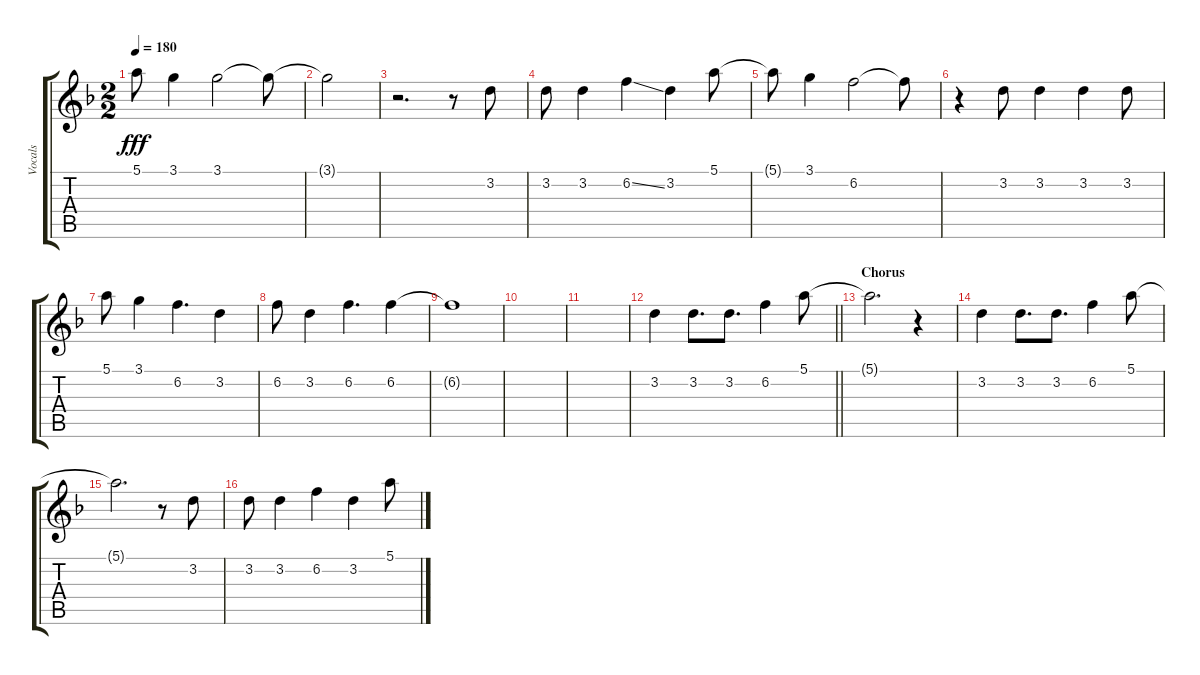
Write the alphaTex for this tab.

\track ("Vocals" "Vocals") {instrument electricguitarclean}
\staff {score tabs}
\tuning (E4 B3 G3 D3 A2 E2) {hide}
\ts (2 2)
\tempo 180
\clef g2
\ks dminor
5.1{t}.8{dy fff} 3.1.4 3.1.2 3.1{t}.8 |
3.1{t}.2 |
r.2{d} r.8 3.2.8 |
3.2.8 3.2.4 6.2{ss}.4 3.2.4 5.1.8 |
5.1{t}.8 3.1.4 6.2.2 6.2{t}.8 |
r.4 3.2.8 3.2.4 3.2.4 3.2.8 |
5.1.8 3.1.4 6.2.4{d} 3.2.4 |
6.2.8 3.2.4 6.2.4{d} 6.2.4 |
6.2{t}.1 |
|
|
\barLineRight lightlight
3.2.4 3.2.8{d} 3.2.8{d} 6.2.4 5.1.8 |
\section ("" "Chorus")
5.1{t}.2{d} r.4 |
3.2.4 3.2.8{d} 3.2.8{d} 6.2.4 5.1.8 |
5.1{t}.2{d} r.8 3.2.8 |
3.2.8 3.2.4 6.2.4 3.2.4 5.1.8
